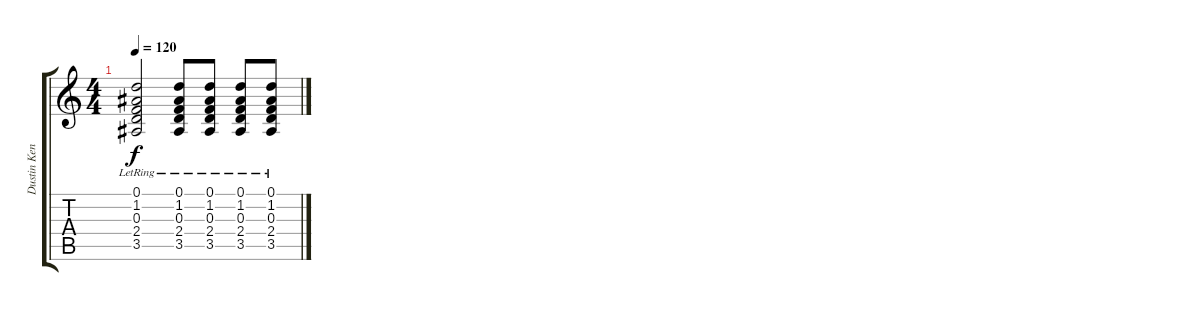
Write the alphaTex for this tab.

\track ("Dustin Kensrue" "Dustin Ken") {instrument acousticguitarsteel}
\staff {score tabs}
\tuning (D4 A3 F3 C3 G2 D2) {hide}
\ts (4 4)
\tempo 120
\clef g2
\ks c
(0.1{lr} 1.2{lr} 0.3{lr} 2.4{lr} 3.5{lr}).2{dy f} (0.1{lr} 1.2{lr} 0.3{lr} 2.4{lr} 3.5{lr}).8 (0.1{lr} 1.2{lr} 0.3{lr} 2.4{lr} 3.5{lr}).8 (0.1{lr} 1.2{lr} 0.3{lr} 2.4{lr} 3.5{lr}).8 (0.1{lr} 1.2{lr} 0.3{lr} 2.4{lr} 3.5{lr}).8
